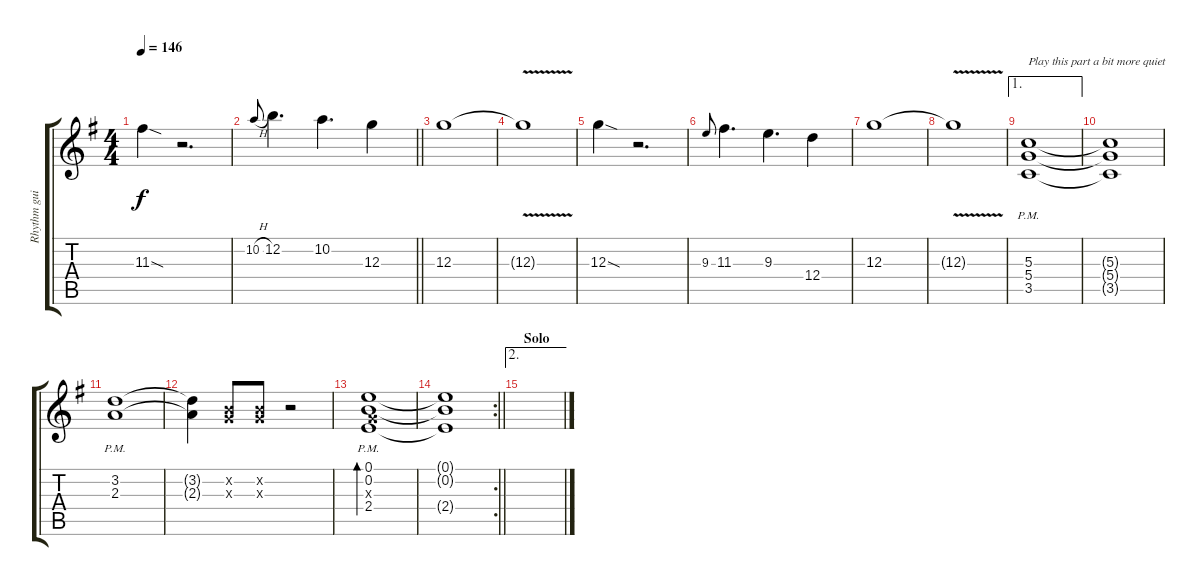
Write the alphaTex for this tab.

\track ("Rhythm guitar" "Rhythm gui") {instrument distortionguitar}
\staff {score tabs}
\tuning (E4 B3 G3 D3 A2 E2) {hide}
\ts (4 4)
\tempo 146
\clef g2
\ks eminor
11.3{sod}.4{dy f} r.2{d} |
\barLineRight lightlight
10.2{h}.8{gr onbeat} 12.2.4{d} 10.2.4{d} 12.3.4 |
12.3.1 |
12.3{v t}.1 |
12.3{sod}.4 r.2{d} |
9.3.8{gr onbeat} 11.3.4{d} 9.3.4{d} 12.4.4 |
12.3.1 |
12.3{v t}.1 |
\ae 1
(5.3{pm} 5.4{pm} 3.5{pm}).1{txt "Play this part a bit more quiet"} |
(5.3{t} 5.4{t} 3.5{t}).1 |
(3.2{pm} 2.3{pm}).1 |
(3.2{t} 2.3{t}).4 (0.2{x} 0.3{x}).8 (0.2{x} 0.3{x}).8 r.2 |
(0.1{pm} 0.2{pm} 0.3{x} 2.4{pm}).1{bd 240} |
\rc 2
\barLineRight lightlight
(0.1{t} 0.2{t} 2.4{t}).1 |
\ae 2
\section ("" "Solo")
